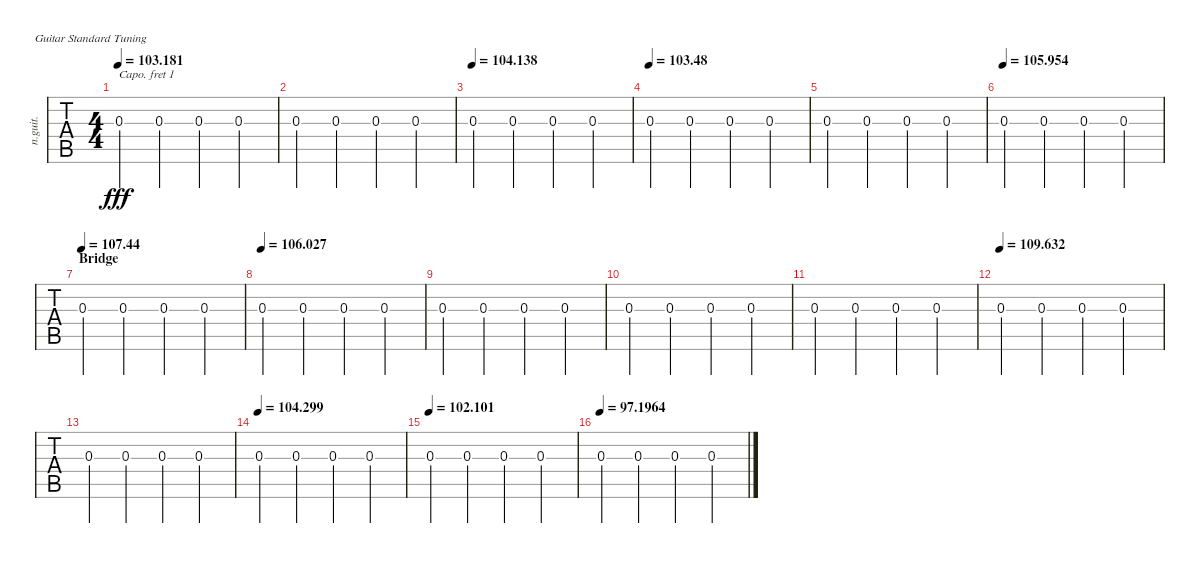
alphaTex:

\bracketExtendMode nobrackets
\track ("Nylon Guitar" "n.guit.") {mute instrument acousticguitarnylon}
\staff {tabs}
\capo 1
\tuning (E4 B3 G3 D3 A2 E2)
\ts (4 4)
\tempo
103.181
\accidentals auto
\clef g2
\ottava regular
\simile none
\ks aminor
0.3{acc #}.4{dy fff} 0.3{acc #}.4 0.3{acc #}.4 0.3{acc #}.4 |
0.3{acc #}.4 0.3{acc #}.4 0.3{acc #}.4 0.3{acc #}.4 |
\tempo
104.138 0.3{acc #}.4 0.3{acc #}.4 0.3{acc #}.4 0.3{acc #}.4 |
\tempo
103.48 0.3{acc #}.4 0.3{acc #}.4 0.3{acc #}.4 0.3{acc #}.4 |
0.3{acc #}.4 0.3{acc #}.4 0.3{acc #}.4 0.3{acc #}.4 |
\tempo
105.954 0.3{acc #}.4 0.3{acc #}.4 0.3{acc #}.4 0.3{acc #}.4 |
\section ("" "Bridge")
\tempo
107.44 0.3{acc #}.4 0.3{acc #}.4 0.3{acc #}.4 0.3{acc #}.4 |
\tempo
106.027 0.3{acc #}.4 0.3{acc #}.4 0.3{acc #}.4 0.3{acc #}.4 |
0.3{acc #}.4 0.3{acc #}.4 0.3{acc #}.4 0.3{acc #}.4 |
0.3{acc #}.4 0.3{acc #}.4 0.3{acc #}.4 0.3{acc #}.4 |
0.3{acc #}.4 0.3{acc #}.4 0.3{acc #}.4 0.3{acc #}.4 |
\tempo
109.632 0.3{acc #}.4 0.3{acc #}.4 0.3{acc #}.4 0.3{acc #}.4 |
0.3{acc #}.4 0.3{acc #}.4 0.3{acc #}.4 0.3{acc #}.4 |
\tempo
104.299 0.3{acc #}.4 0.3{acc #}.4 0.3{acc #}.4 0.3{acc #}.4 |
\tempo
102.101 0.3{acc #}.4 0.3{acc #}.4 0.3{acc #}.4 0.3{acc #}.4 |
\tempo
97.1964 0.3{acc #}.4 0.3{acc #}.4 0.3{acc #}.4 0.3{acc #}.4
